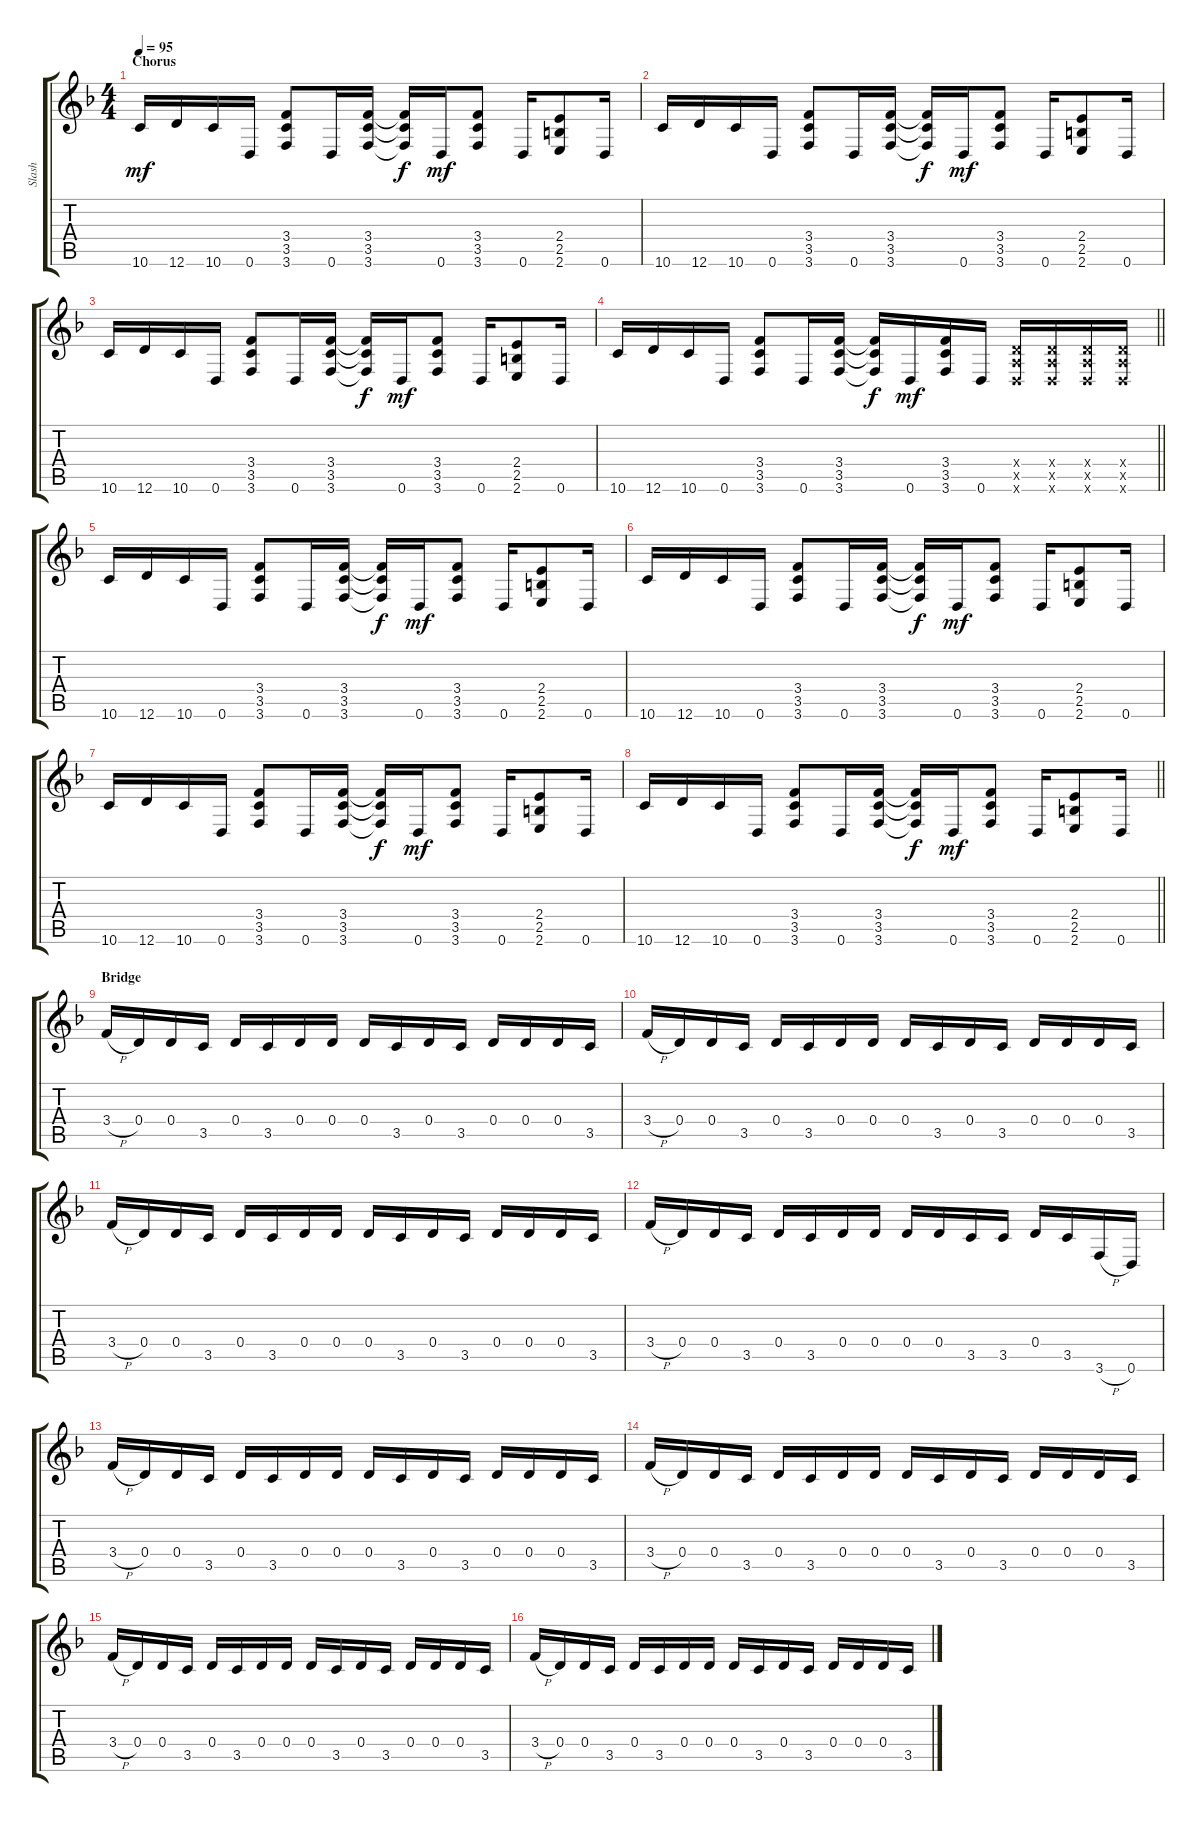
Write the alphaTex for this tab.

\track ("Slash" "Slash") {instrument overdrivenguitar}
\staff {score tabs}
\tuning (E4 B3 G3 D3 A2 D2) {hide}
\ts (4 4)
\section ("" "Chorus")
\tempo 95
\clef g2
\ks dminor
10.6.16{dy mf} 12.6.16 10.6.16 0.6.16 (3.4 3.5 3.6).8 0.6.16 (3.4 3.5 3.6).16 (3.4{t} 3.5{t} 3.6{t}).16{dy f} 0.6.16{dy mf} (3.4 3.5 3.6).8 0.6.16 (2.4 2.5 2.6).8 0.6.16 |
10.6.16 12.6.16 10.6.16 0.6.16 (3.4 3.5 3.6).8 0.6.16 (3.4 3.5 3.6).16 (3.4{t} 3.5{t} 3.6{t}).16{dy f} 0.6.16{dy mf} (3.4 3.5 3.6).8 0.6.16 (2.4 2.5 2.6).8 0.6.16 |
10.6.16 12.6.16 10.6.16 0.6.16 (3.4 3.5 3.6).8 0.6.16 (3.4 3.5 3.6).16 (3.4{t} 3.5{t} 3.6{t}).16{dy f} 0.6.16{dy mf} (3.4 3.5 3.6).8 0.6.16 (2.4 2.5 2.6).8 0.6.16 |
\barLineRight lightlight
10.6.16 12.6.16 10.6.16 0.6.16 (3.4 3.5 3.6).8 0.6.16 (3.4 3.5 3.6).16 (3.4{t} 3.5{t} 3.6{t}).16{dy f} 0.6.16{dy mf} (3.4 3.5 3.6).16 0.6.16 (0.4{x} 0.5{x} 0.6{x}).16 (0.4{x} 0.5{x} 0.6{x}).16 (0.4{x} 0.5{x} 0.6{x}).16 (0.4{x} 0.5{x} 0.6{x}).16 |
10.6.16 12.6.16 10.6.16 0.6.16 (3.4 3.5 3.6).8 0.6.16 (3.4 3.5 3.6).16 (3.4{t} 3.5{t} 3.6{t}).16{dy f} 0.6.16{dy mf} (3.4 3.5 3.6).8 0.6.16 (2.4 2.5 2.6).8 0.6.16 |
10.6.16 12.6.16 10.6.16 0.6.16 (3.4 3.5 3.6).8 0.6.16 (3.4 3.5 3.6).16 (3.4{t} 3.5{t} 3.6{t}).16{dy f} 0.6.16{dy mf} (3.4 3.5 3.6).8 0.6.16 (2.4 2.5 2.6).8 0.6.16 |
10.6.16 12.6.16 10.6.16 0.6.16 (3.4 3.5 3.6).8 0.6.16 (3.4 3.5 3.6).16 (3.4{t} 3.5{t} 3.6{t}).16{dy f} 0.6.16{dy mf} (3.4 3.5 3.6).8 0.6.16 (2.4 2.5 2.6).8 0.6.16 |
\barLineRight lightlight
10.6.16 12.6.16 10.6.16 0.6.16 (3.4 3.5 3.6).8 0.6.16 (3.4 3.5 3.6).16 (3.4{t} 3.5{t} 3.6{t}).16{dy f} 0.6.16{dy mf} (3.4 3.5 3.6).8 0.6.16 (2.4 2.5 2.6).8 0.6.16 |
\section ("" "Bridge")
3.4{h}.16 0.4.16 0.4.16 3.5.16 0.4.16 3.5.16 0.4.16 0.4.16 0.4.16 3.5.16 0.4.16 3.5.16 0.4.16 0.4.16 0.4.16 3.5.16 |
3.4{h}.16 0.4.16 0.4.16 3.5.16 0.4.16 3.5.16 0.4.16 0.4.16 0.4.16 3.5.16 0.4.16 3.5.16 0.4.16 0.4.16 0.4.16 3.5.16 |
3.4{h}.16 0.4.16 0.4.16 3.5.16 0.4.16 3.5.16 0.4.16 0.4.16 0.4.16 3.5.16 0.4.16 3.5.16 0.4.16 0.4.16 0.4.16 3.5.16 |
3.4{h}.16 0.4.16 0.4.16 3.5.16 0.4.16 3.5.16 0.4.16 0.4.16 0.4.16 0.4.16 3.5.16 3.5.16 0.4.16 3.5.16 3.6{h}.16 0.6.16 |
3.4{h}.16 0.4.16 0.4.16 3.5.16 0.4.16 3.5.16 0.4.16 0.4.16 0.4.16 3.5.16 0.4.16 3.5.16 0.4.16 0.4.16 0.4.16 3.5.16 |
3.4{h}.16 0.4.16 0.4.16 3.5.16 0.4.16 3.5.16 0.4.16 0.4.16 0.4.16 3.5.16 0.4.16 3.5.16 0.4.16 0.4.16 0.4.16 3.5.16 |
3.4{h}.16 0.4.16 0.4.16 3.5.16 0.4.16 3.5.16 0.4.16 0.4.16 0.4.16 3.5.16 0.4.16 3.5.16 0.4.16 0.4.16 0.4.16 3.5.16 |
3.4{h}.16 0.4.16 0.4.16 3.5.16 0.4.16 3.5.16 0.4.16 0.4.16 0.4.16 3.5.16 0.4.16 3.5.16 0.4.16 0.4.16 0.4.16 3.5.16
